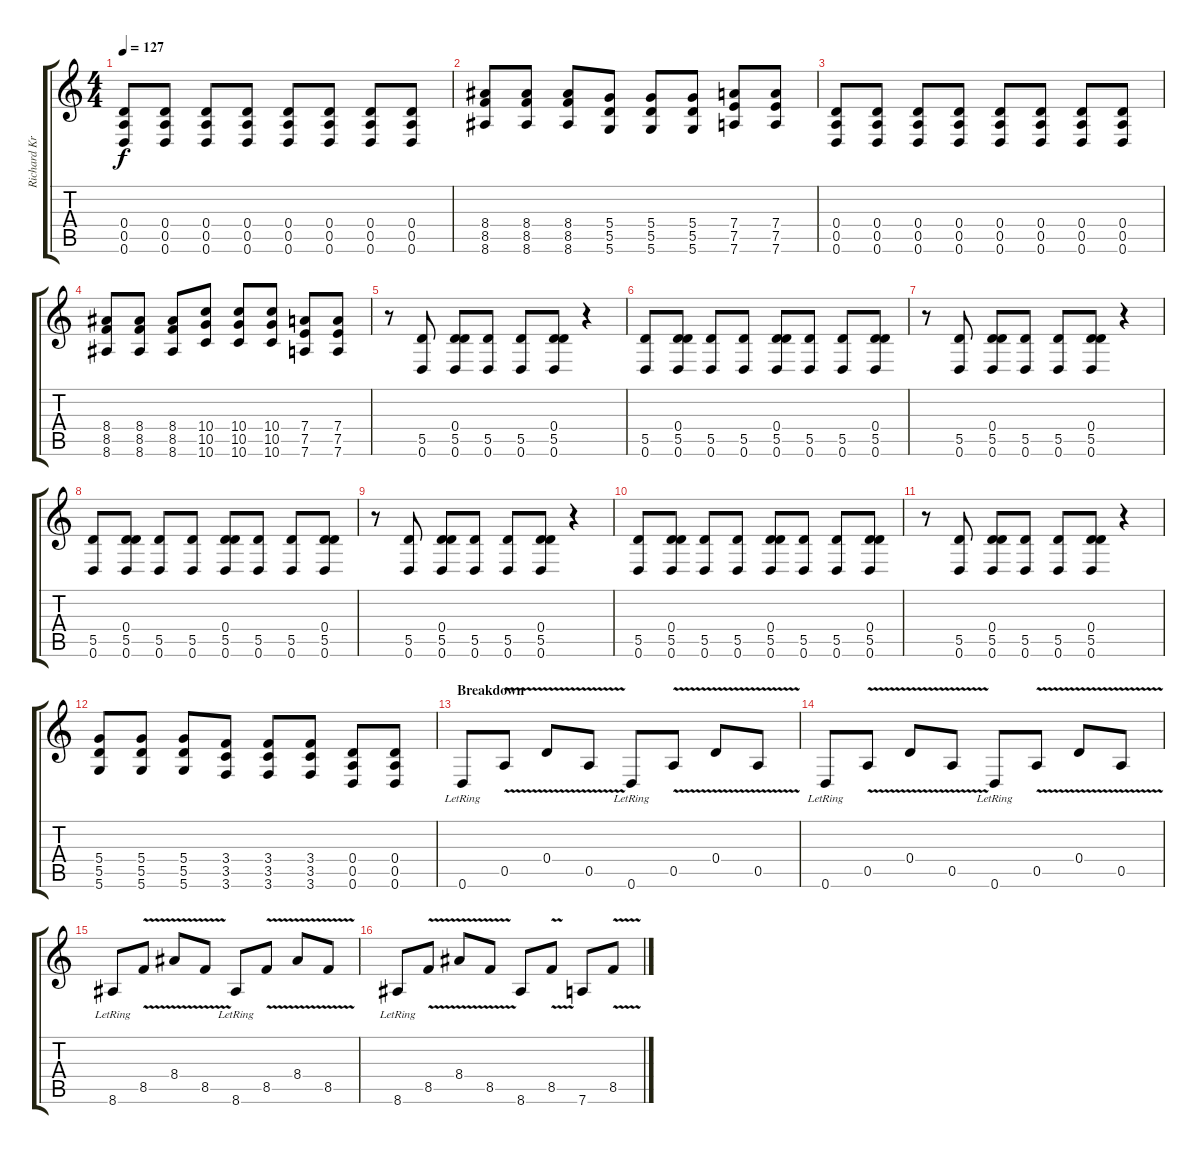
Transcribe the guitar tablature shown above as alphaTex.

\track ("Richard Kruspe-Bernstein - Guitar 1" "Richard Kr") {instrument distortionguitar}
\staff {score tabs}
\tuning (E4 B3 G3 D3 A2 D2) {hide}
\ts (4 4)
\tempo 127
\clef g2
\ks c
(0.4 0.5 0.6).8{dy f} (0.4 0.5 0.6).8 (0.4 0.5 0.6).8 (0.4 0.5 0.6).8 (0.4 0.5 0.6).8 (0.4 0.5 0.6).8 (0.4 0.5 0.6).8 (0.4 0.5 0.6).8 |
(8.4 8.5 8.6).8 (8.4 8.5 8.6).8 (8.4 8.5 8.6).8 (5.4 5.5 5.6).8 (5.4 5.5 5.6).8 (5.4 5.5 5.6).8 (7.4 7.5 7.6).8 (7.4 7.5 7.6).8 |
(0.4 0.5 0.6).8 (0.4 0.5 0.6).8 (0.4 0.5 0.6).8 (0.4 0.5 0.6).8 (0.4 0.5 0.6).8 (0.4 0.5 0.6).8 (0.4 0.5 0.6).8 (0.4 0.5 0.6).8 |
(8.4 8.5 8.6).8 (8.4 8.5 8.6).8 (8.4 8.5 8.6).8 (10.4 10.5 10.6).8 (10.4 10.5 10.6).8 (10.4 10.5 10.6).8 (7.4 7.5 7.6).8 (7.4 7.5 7.6).8 |
r.8 (5.5 0.6).8 (0.4 5.5 0.6).8 (5.5 0.6).8 (5.5 0.6).8 (0.4 5.5 0.6).8 r.4 |
(5.5 0.6).8 (0.4 5.5 0.6).8 (5.5 0.6).8 (5.5 0.6).8 (0.4 5.5 0.6).8 (5.5 0.6).8 (5.5 0.6).8 (0.4 5.5 0.6).8 |
r.8 (5.5 0.6).8 (0.4 5.5 0.6).8 (5.5 0.6).8 (5.5 0.6).8 (0.4 5.5 0.6).8 r.4 |
(5.5 0.6).8 (0.4 5.5 0.6).8 (5.5 0.6).8 (5.5 0.6).8 (0.4 5.5 0.6).8 (5.5 0.6).8 (5.5 0.6).8 (0.4 5.5 0.6).8 |
r.8 (5.5 0.6).8 (0.4 5.5 0.6).8 (5.5 0.6).8 (5.5 0.6).8 (0.4 5.5 0.6).8 r.4 |
(5.5 0.6).8 (0.4 5.5 0.6).8 (5.5 0.6).8 (5.5 0.6).8 (0.4 5.5 0.6).8 (5.5 0.6).8 (5.5 0.6).8 (0.4 5.5 0.6).8 |
r.8 (5.5 0.6).8 (0.4 5.5 0.6).8 (5.5 0.6).8 (5.5 0.6).8 (0.4 5.5 0.6).8 r.4 |
(5.4 5.5 5.6).8 (5.4 5.5 5.6).8 (5.4 5.5 5.6).8 (3.4 3.5 3.6).8 (3.4 3.5 3.6).8 (3.4 3.5 3.6).8 (0.4 0.5 0.6).8 (0.4 0.5 0.6).8 |
\section ("" "Breakdown")
0.6{lr}.8{instrument electricguitarclean} 0.5{v}.8 0.4{v}.8 0.5{v}.8 0.6{lr}.8 0.5{v}.8 0.4{v}.8 0.5{v}.8 |
0.6{lr}.8 0.5{v}.8 0.4{v}.8 0.5{v}.8 0.6{lr}.8 0.5{v}.8 0.4{v}.8 0.5{v}.8 |
8.6{lr}.8 8.5{v}.8 8.4{v}.8 8.5{v}.8 8.6{lr}.8 8.5{v}.8 8.4{v}.8 8.5{v}.8 |
8.6{lr}.8 8.5{v}.8 8.4{v}.8 8.5{v}.8 8.6.8 8.5{v}.8 7.6.8 8.5{v}.8
